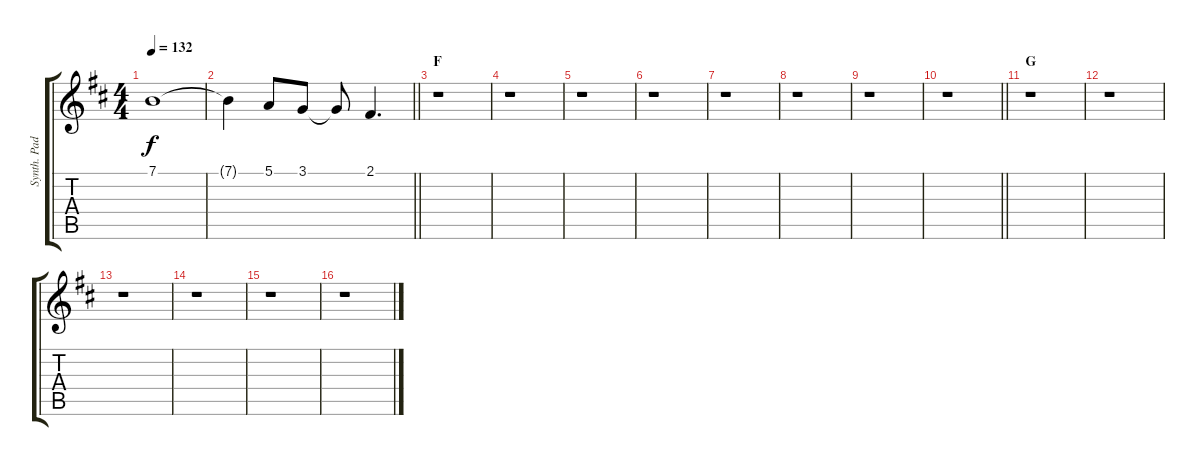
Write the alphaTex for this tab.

\track ("Synth. Pad II" "Synth. Pad") {instrument lead2sawtooth}
\staff {score tabs}
\tuning (E4 B3 G3 D3 A2 E2) {hide}
\ts (4 4)
\tempo 132
\clef g2
\ks d
7.1.1{dy f} |
\barLineRight lightlight
7.1{t}.4 5.1.8 3.1.8 3.1{t}.8 2.1.4{d} |
\section ("" "F")
r.1 |
r.1 |
r.1 |
r.1 |
r.1 |
r.1 |
r.1 |
\barLineRight lightlight
r.1 |
\section ("" "G")
r.1 |
r.1 |
r.1 |
r.1 |
r.1 |
r.1
